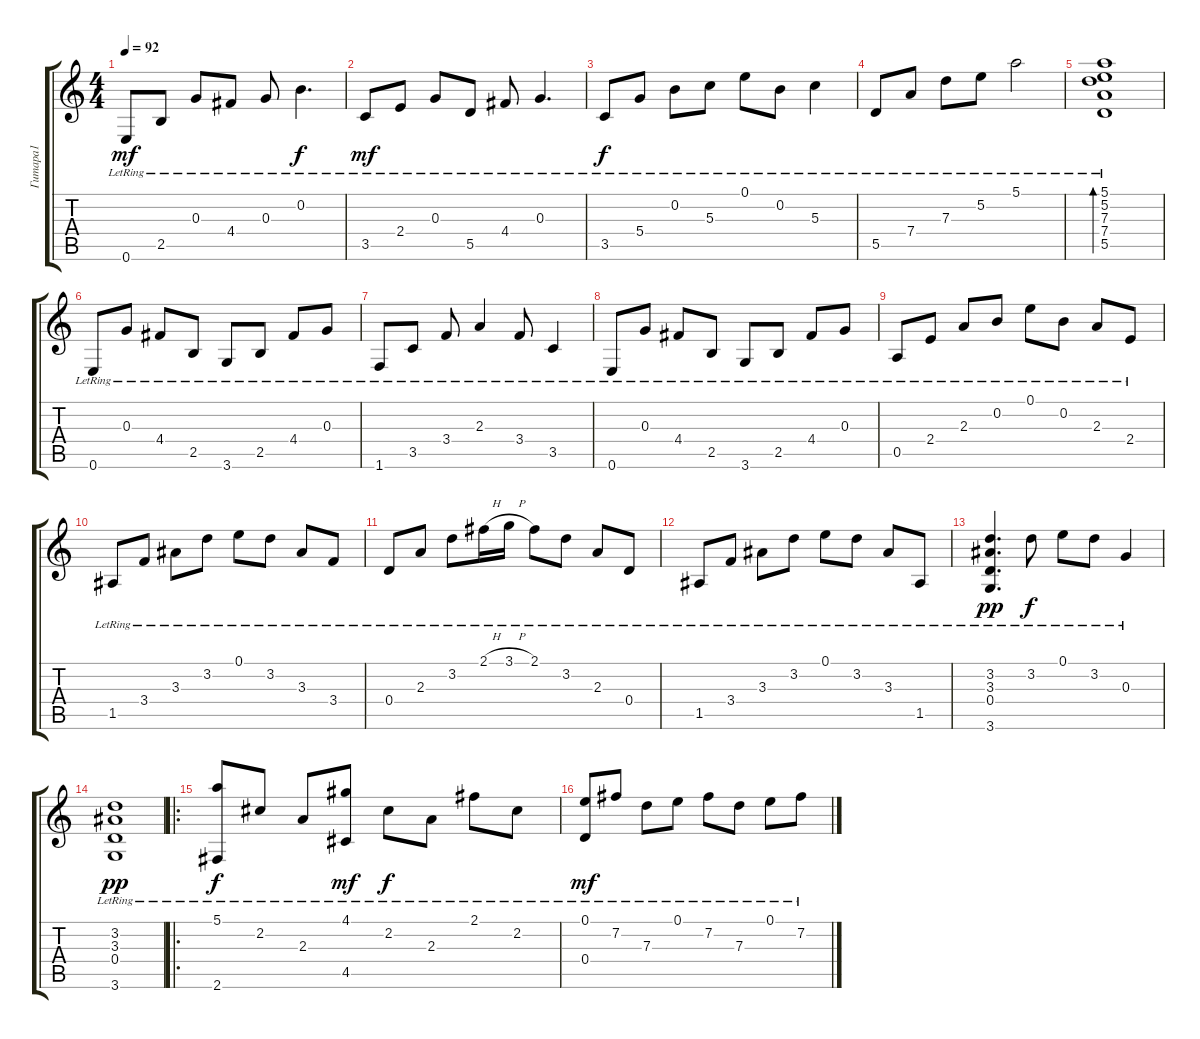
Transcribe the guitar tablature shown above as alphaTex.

\track ("Гитара1" "Гитара1") {instrument acousticguitarnylon}
\staff {score tabs}
\tuning (E4 B3 G3 D3 A2 E2) {hide}
\ts (4 4)
\tempo 92
\clef g2
\ks c
0.6{lr}.8{dy mf} 2.5{lr}.8 0.3{lr}.8 4.4{lr}.8 0.3{lr}.8 0.2{lr}.4{d dy f} |
3.5{lr}.8{dy mf} 2.4{lr}.8 0.3{lr}.8 5.5{lr}.8 4.4{lr}.8 0.3{lr}.4{d} |
3.5{lr}.8{dy f} 5.4{lr}.8 0.2{lr}.8 5.3{lr}.8 0.1{lr}.8 0.2{lr}.8 5.3{lr}.4 |
5.5{lr}.8 7.4{lr}.8 7.3{lr}.8 5.2{lr}.8 5.1{lr}.2 |
(5.1{lr} 5.2{lr} 7.3{lr} 7.4{lr} 5.5{lr}).1{bd 240} |
0.6{lr}.8 0.3{lr}.8 4.4{lr}.8 2.5{lr}.8 3.6{lr}.8 2.5{lr}.8 4.4{lr}.8 0.3{lr}.8 |
1.6{lr}.8 3.5{lr}.8 3.4{lr}.8 2.3{lr}.4 3.4{lr}.8 3.5{lr}.4 |
0.6{lr}.8 0.3{lr}.8 4.4{lr}.8 2.5{lr}.8 3.6{lr}.8 2.5{lr}.8 4.4{lr}.8 0.3{lr}.8 |
0.5{lr}.8 2.4{lr}.8 2.3{lr}.8 0.2{lr}.8 0.1{lr}.8 0.2{lr}.8 2.3{lr}.8 2.4{lr}.8 |
1.5{lr}.8 3.4{lr}.8 3.3{lr}.8 3.2{lr}.8 0.1{lr}.8 3.2{lr}.8 3.3{lr}.8 3.4{lr}.8 |
0.4{lr}.8 2.3{lr}.8 3.2{lr}.8 2.1{h lr}.16 3.1{h lr}.16 2.1{lr}.8 3.2{lr}.8 2.3{lr}.8 0.4{lr}.8 |
1.5{lr}.8 3.4{lr}.8 3.3{lr}.8 3.2{lr}.8 0.1{lr}.8 3.2{lr}.8 3.3{lr}.8 1.5{lr}.8 |
(3.2{lr} 3.3{lr} 0.4 3.6{lr}).4{d dy pp} 3.2{lr}.8{dy f} 0.1{lr}.8 3.2{lr}.8 0.3{lr}.4 |
(3.2 3.3{lr} 0.4 3.6{lr}).1{dy pp} |
\ro
(5.1{lr} 2.6{lr}).8{dy f} 2.2{lr}.8 2.3{lr}.8 (4.1{lr} 4.5{lr}).8{dy mf} 2.2{lr}.8{dy f} 2.3{lr}.8 2.1{lr}.8 2.2{lr}.8 |
(0.1{lr} 0.4{lr}).8{dy mf} 7.2{lr}.8 7.3{lr}.8 0.1{lr}.8 7.2{lr}.8 7.3{lr}.8 0.1{lr}.8 7.2{lr}.8
